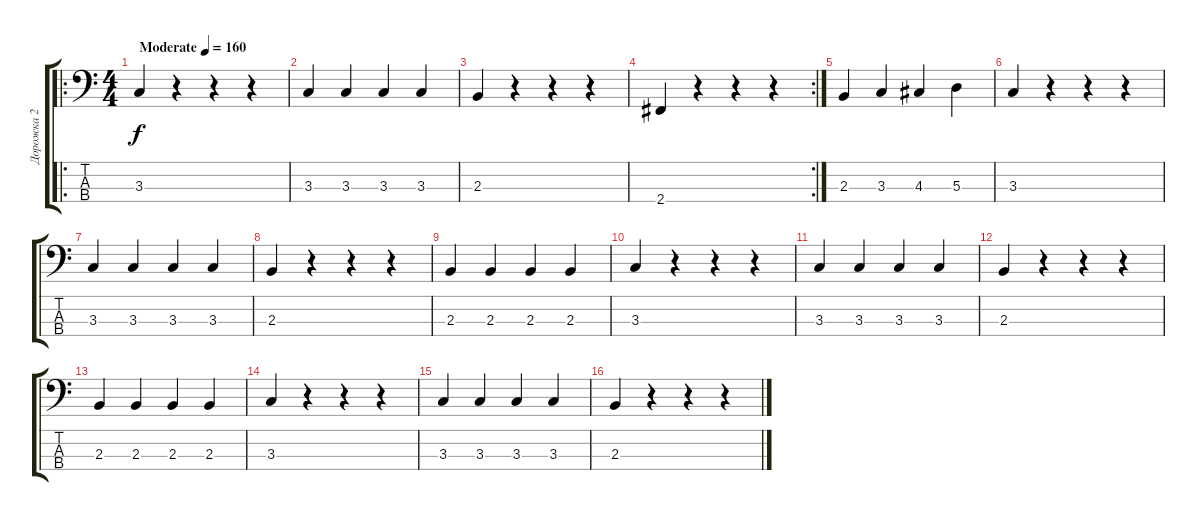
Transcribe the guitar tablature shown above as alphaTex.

\track ("Дорожка 2" "Дорожка 2") {instrument electricbasspick}
\staff {score tabs}
\tuning (G2 D2 A1 E1) {hide}
\ro
\ts (4 4)
\tempo (160 "Moderate")
\clef f4
\ks c
3.3.4{dy f instrument electricbasspick} r.4 r.4 r.4 |
3.3.4 3.3.4 3.3.4 3.3.4 |
2.3.4 r.4 r.4 r.4 |
\rc 2
2.4.4 r.4 r.4 r.4 |
2.3.4 3.3.4 4.3.4 5.3.4 |
3.3.4 r.4 r.4 r.4 |
3.3.4 3.3.4 3.3.4 3.3.4 |
2.3.4 r.4 r.4 r.4 |
2.3.4 2.3.4 2.3.4 2.3.4 |
3.3.4 r.4 r.4 r.4 |
3.3.4 3.3.4 3.3.4 3.3.4 |
2.3.4 r.4 r.4 r.4 |
2.3.4 2.3.4 2.3.4 2.3.4 |
3.3.4 r.4 r.4 r.4 |
3.3.4 3.3.4 3.3.4 3.3.4 |
2.3.4 r.4 r.4 r.4
